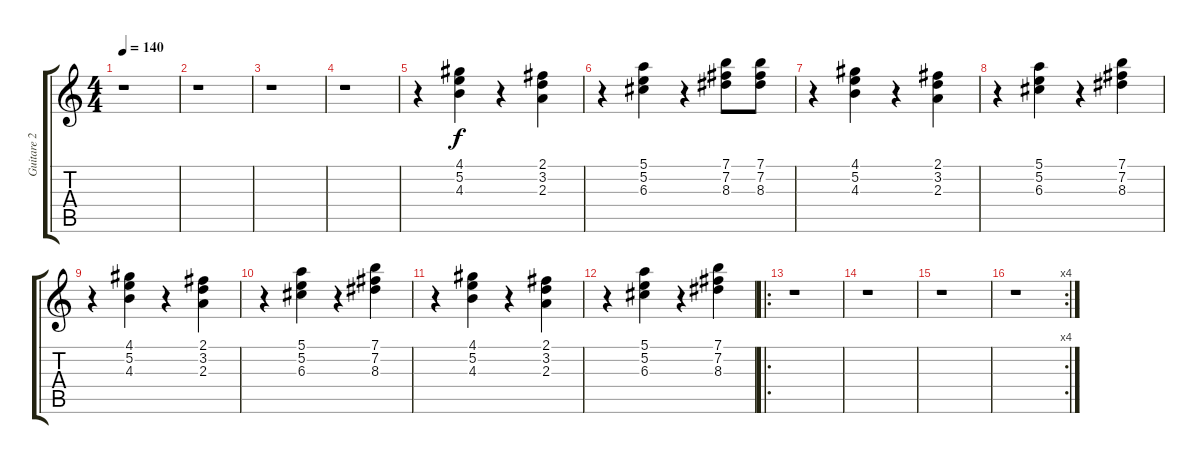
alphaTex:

\track ("Guitare 2" "Guitare 2") {instrument overdrivenguitar}
\staff {score tabs}
\tuning (E4 B3 G3 D3 A2 E2) {hide}
\ts (4 4)
\tempo 140
\clef g2
\ks c
r.1{dy f} |
r.1 |
r.1 |
r.1 |
r.4 (4.1 5.2 4.3).4 r.4 (2.1 3.2 2.3).4 |
r.4 (5.1 5.2 6.3).4 r.4 (7.1 7.2 8.3).8 (7.1 7.2 8.3).8 |
r.4 (4.1 5.2 4.3).4 r.4 (2.1 3.2 2.3).4 |
r.4 (5.1 5.2 6.3).4 r.4 (7.1 7.2 8.3).4 |
r.4 (4.1 5.2 4.3).4 r.4 (2.1 3.2 2.3).4 |
r.4 (5.1 5.2 6.3).4 r.4 (7.1 7.2 8.3).4 |
r.4 (4.1 5.2 4.3).4 r.4 (2.1 3.2 2.3).4 |
r.4 (5.1 5.2 6.3).4 r.4 (7.1 7.2 8.3).4 |
\ro
r.1 |
r.1 |
r.1 |
\rc 4
r.1
